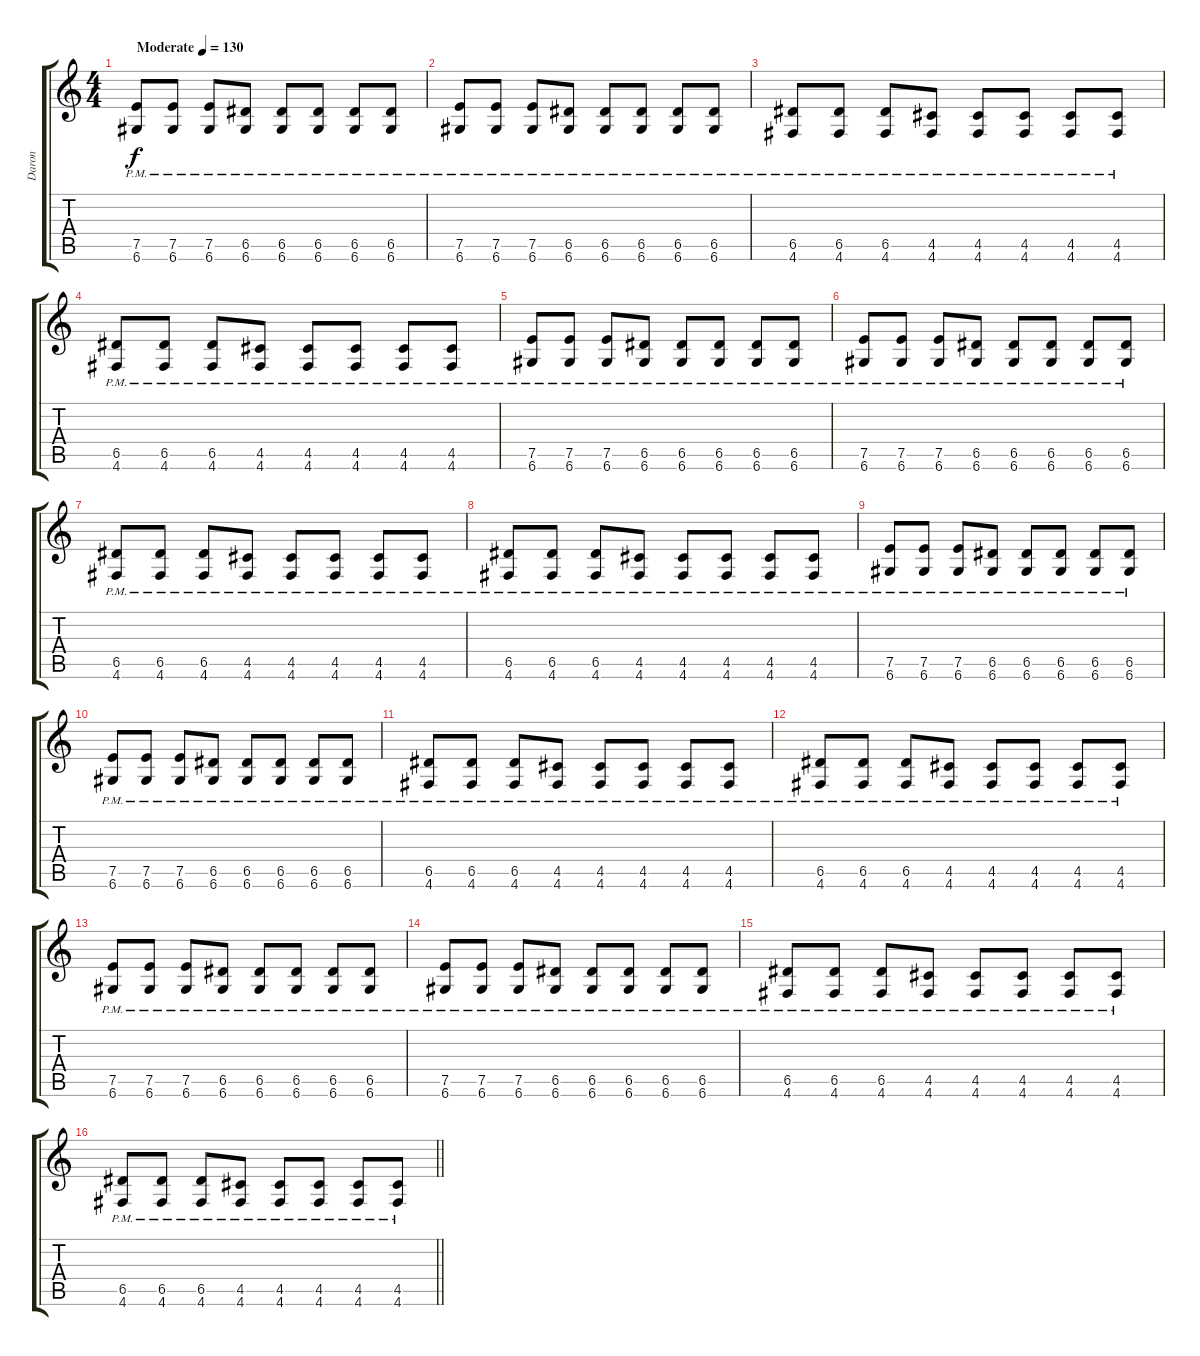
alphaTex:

\track ("Daron" "Daron") {instrument overdrivenguitar}
\staff {score tabs}
\tuning (E4 B3 G3 D3 A2 D2) {hide}
\ts (4 4)
\tempo (130 "Moderate")
\clef g2
\ks c
(7.5{pm} 6.6{pm}).8{dy f instrument overdrivenguitar} (7.5{pm} 6.6{pm}).8 (7.5{pm} 6.6{pm}).8 (6.5{pm} 6.6{pm}).8 (6.5{pm} 6.6{pm}).8 (6.5{pm} 6.6{pm}).8 (6.5{pm} 6.6{pm}).8 (6.5{pm} 6.6{pm}).8 |
(7.5{pm} 6.6{pm}).8 (7.5{pm} 6.6{pm}).8 (7.5{pm} 6.6{pm}).8 (6.5{pm} 6.6{pm}).8 (6.5{pm} 6.6{pm}).8 (6.5{pm} 6.6{pm}).8 (6.5{pm} 6.6{pm}).8 (6.5{pm} 6.6{pm}).8 |
(6.5{pm} 4.6{pm}).8 (6.5{pm} 4.6{pm}).8 (6.5{pm} 4.6{pm}).8 (4.5{pm} 4.6{pm}).8 (4.5{pm} 4.6{pm}).8 (4.5{pm} 4.6{pm}).8 (4.5{pm} 4.6{pm}).8 (4.5{pm} 4.6{pm}).8 |
(6.5{pm} 4.6{pm}).8 (6.5{pm} 4.6{pm}).8 (6.5{pm} 4.6{pm}).8 (4.5{pm} 4.6{pm}).8 (4.5{pm} 4.6{pm}).8 (4.5{pm} 4.6{pm}).8 (4.5{pm} 4.6{pm}).8 (4.5{pm} 4.6{pm}).8 |
(7.5{pm} 6.6{pm}).8 (7.5{pm} 6.6{pm}).8 (7.5{pm} 6.6{pm}).8 (6.5{pm} 6.6{pm}).8 (6.5{pm} 6.6{pm}).8 (6.5{pm} 6.6{pm}).8 (6.5{pm} 6.6{pm}).8 (6.5{pm} 6.6{pm}).8 |
(7.5{pm} 6.6{pm}).8 (7.5{pm} 6.6{pm}).8 (7.5{pm} 6.6{pm}).8 (6.5{pm} 6.6{pm}).8 (6.5{pm} 6.6{pm}).8 (6.5{pm} 6.6{pm}).8 (6.5{pm} 6.6{pm}).8 (6.5{pm} 6.6{pm}).8 |
(6.5{pm} 4.6{pm}).8 (6.5{pm} 4.6{pm}).8 (6.5{pm} 4.6{pm}).8 (4.5{pm} 4.6{pm}).8 (4.5{pm} 4.6{pm}).8 (4.5{pm} 4.6{pm}).8 (4.5{pm} 4.6{pm}).8 (4.5{pm} 4.6{pm}).8 |
(6.5{pm} 4.6{pm}).8 (6.5{pm} 4.6{pm}).8 (6.5{pm} 4.6{pm}).8 (4.5{pm} 4.6{pm}).8 (4.5{pm} 4.6{pm}).8 (4.5{pm} 4.6{pm}).8 (4.5{pm} 4.6{pm}).8 (4.5{pm} 4.6{pm}).8 |
(7.5{pm} 6.6{pm}).8 (7.5{pm} 6.6{pm}).8 (7.5{pm} 6.6{pm}).8 (6.5{pm} 6.6{pm}).8 (6.5{pm} 6.6{pm}).8 (6.5{pm} 6.6{pm}).8 (6.5{pm} 6.6{pm}).8 (6.5{pm} 6.6{pm}).8 |
(7.5{pm} 6.6{pm}).8 (7.5{pm} 6.6{pm}).8 (7.5{pm} 6.6{pm}).8 (6.5{pm} 6.6{pm}).8 (6.5{pm} 6.6{pm}).8 (6.5{pm} 6.6{pm}).8 (6.5{pm} 6.6{pm}).8 (6.5{pm} 6.6{pm}).8 |
(6.5{pm} 4.6{pm}).8 (6.5{pm} 4.6{pm}).8 (6.5{pm} 4.6{pm}).8 (4.5{pm} 4.6{pm}).8 (4.5{pm} 4.6{pm}).8 (4.5{pm} 4.6{pm}).8 (4.5{pm} 4.6{pm}).8 (4.5{pm} 4.6{pm}).8 |
(6.5{pm} 4.6{pm}).8 (6.5{pm} 4.6{pm}).8 (6.5{pm} 4.6{pm}).8 (4.5{pm} 4.6{pm}).8 (4.5{pm} 4.6{pm}).8 (4.5{pm} 4.6{pm}).8 (4.5{pm} 4.6{pm}).8 (4.5{pm} 4.6{pm}).8 |
(7.5{pm} 6.6{pm}).8 (7.5{pm} 6.6{pm}).8 (7.5{pm} 6.6{pm}).8 (6.5{pm} 6.6{pm}).8 (6.5{pm} 6.6{pm}).8 (6.5{pm} 6.6{pm}).8 (6.5{pm} 6.6{pm}).8 (6.5{pm} 6.6{pm}).8 |
(7.5{pm} 6.6{pm}).8 (7.5{pm} 6.6{pm}).8 (7.5{pm} 6.6{pm}).8 (6.5{pm} 6.6{pm}).8 (6.5{pm} 6.6{pm}).8 (6.5{pm} 6.6{pm}).8 (6.5{pm} 6.6{pm}).8 (6.5{pm} 6.6{pm}).8 |
(6.5{pm} 4.6{pm}).8 (6.5{pm} 4.6{pm}).8 (6.5{pm} 4.6{pm}).8 (4.5{pm} 4.6{pm}).8 (4.5{pm} 4.6{pm}).8 (4.5{pm} 4.6{pm}).8 (4.5{pm} 4.6{pm}).8 (4.5{pm} 4.6{pm}).8 |
\barLineRight lightlight
(6.5{pm} 4.6{pm}).8 (6.5{pm} 4.6{pm}).8 (6.5{pm} 4.6{pm}).8 (4.5{pm} 4.6{pm}).8 (4.5{pm} 4.6{pm}).8 (4.5{pm} 4.6{pm}).8 (4.5{pm} 4.6{pm}).8 (4.5{pm} 4.6{pm}).8
